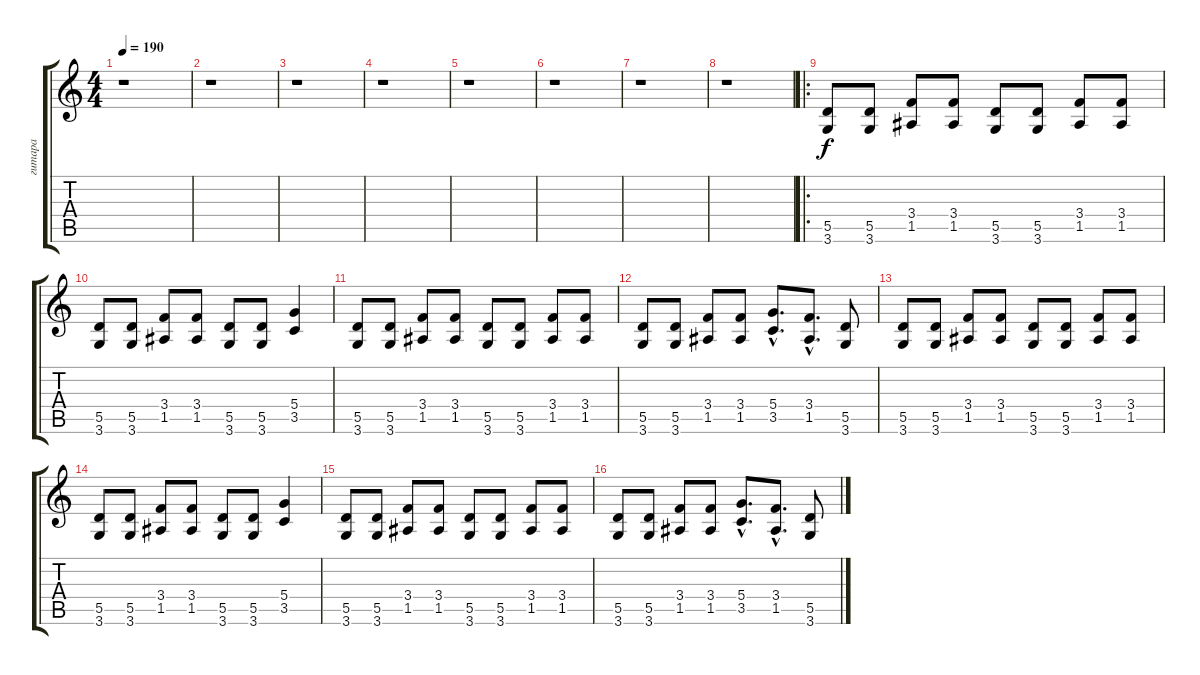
\track ("гитара" "гитара") {instrument overdrivenguitar}
\staff {score tabs}
\tuning (E4 B3 G3 D3 A2 E2) {hide}
\ts (4 4)
\tempo 190
\clef g2
\ks c
r.1{dy f instrument overdrivenguitar} |
r.1 |
r.1 |
r.1 |
r.1 |
r.1 |
r.1 |
r.1 |
\ro
(5.5 3.6).8 (5.5 3.6).8 (3.4 1.5).8 (3.4 1.5).8 (5.5 3.6).8 (5.5 3.6).8 (3.4 1.5).8 (3.4 1.5).8 |
(5.5 3.6).8 (5.5 3.6).8 (3.4 1.5).8 (3.4 1.5).8 (5.5 3.6).8 (5.5 3.6).8 (5.4 3.5).4 |
(5.5 3.6).8 (5.5 3.6).8 (3.4 1.5).8 (3.4 1.5).8 (5.5 3.6).8 (5.5 3.6).8 (3.4 1.5).8 (3.4 1.5).8 |
(5.5 3.6).8 (5.5 3.6).8 (3.4 1.5).8 (3.4 1.5).8 (5.4{hac} 3.5{hac}).8{d} (3.4{hac} 1.5{hac}).8{d} (5.5 3.6).8 |
(5.5 3.6).8 (5.5 3.6).8 (3.4 1.5).8 (3.4 1.5).8 (5.5 3.6).8 (5.5 3.6).8 (3.4 1.5).8 (3.4 1.5).8 |
(5.5 3.6).8 (5.5 3.6).8 (3.4 1.5).8 (3.4 1.5).8 (5.5 3.6).8 (5.5 3.6).8 (5.4 3.5).4 |
(5.5 3.6).8 (5.5 3.6).8 (3.4 1.5).8 (3.4 1.5).8 (5.5 3.6).8 (5.5 3.6).8 (3.4 1.5).8 (3.4 1.5).8 |
(5.5 3.6).8 (5.5 3.6).8 (3.4 1.5).8 (3.4 1.5).8 (5.4{hac} 3.5{hac}).8{d} (3.4{hac} 1.5{hac}).8{d} (5.5 3.6).8
